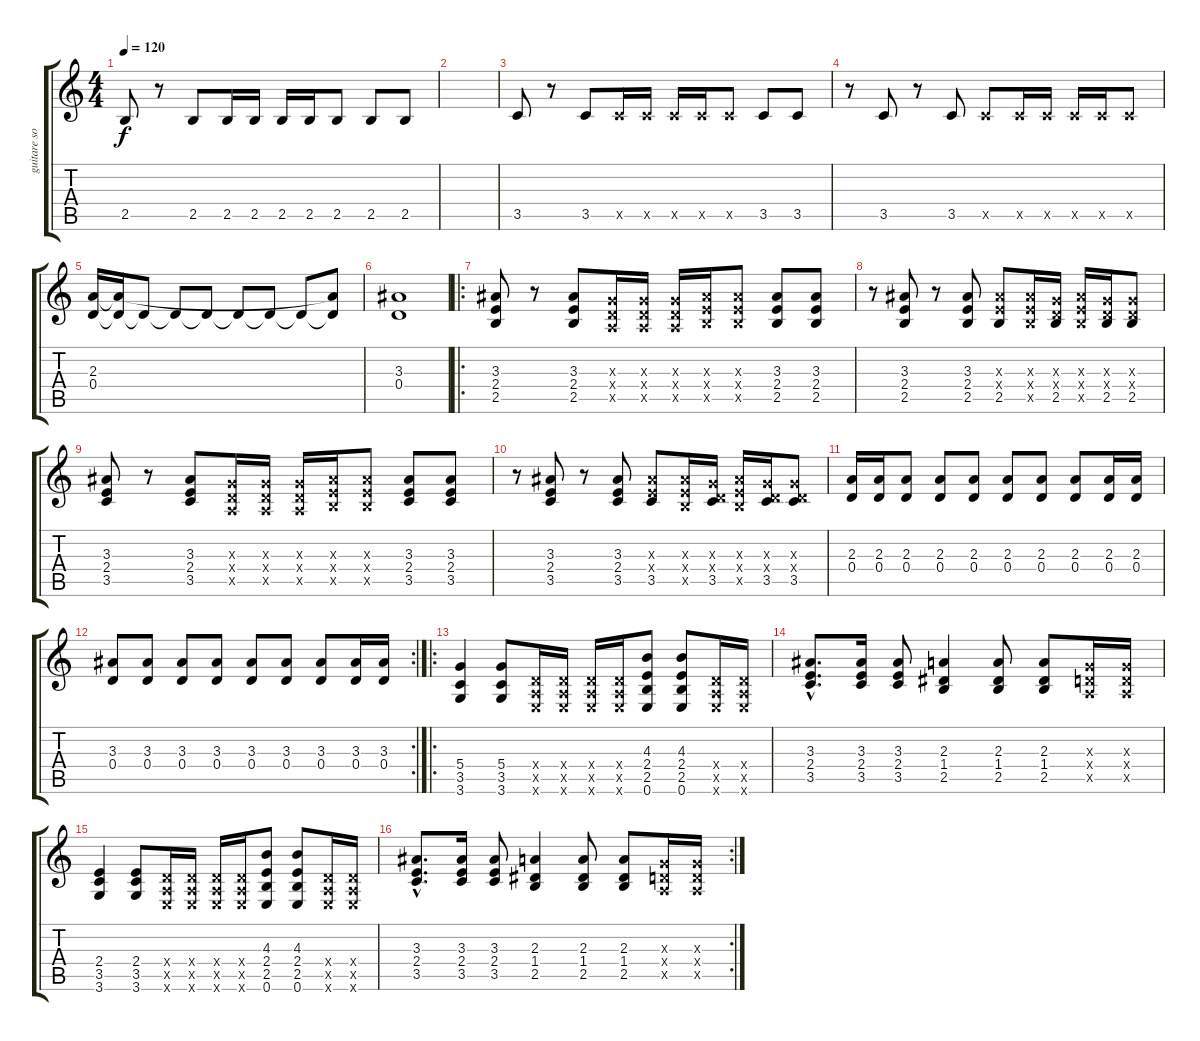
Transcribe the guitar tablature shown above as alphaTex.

\track ("guitare solo/rhytm" "guitare so") {instrument overdrivenguitar}
\staff {score tabs}
\tuning (E4 B3 G3 D3 A2 E2) {hide}
\ts (4 4)
\tempo 120
\clef g2
\ks c
2.5.8{dy f instrument overdrivenguitar} r.8 2.5.8 2.5.16 2.5.16 2.5.16 2.5.16 2.5.8 2.5.8 2.5.8 |
|
3.5.8 r.8 3.5.8 3.5{x}.16 3.5{x}.16 3.5{x}.16 3.5{x}.16 3.5{x}.8 3.5.8 3.5.8 |
r.8 3.5.8 r.8 3.5.8 3.5{x}.8 3.5{x}.16 3.5{x}.16 3.5{x}.16 3.5{x}.16 3.5{x}.8 |
(2.3 0.4).16 (2.3{t} 0.4{t}).16 0.4{t}.8 0.4{t}.8 0.4{t}.8 0.4{t}.8 0.4{t}.8 0.4{t}.8 (2.3{t} 0.4{t}).8 |
(3.3 0.4).1 |
\ro
(3.3 2.4 2.5).8 r.8 (3.3 2.4 2.5).8 (0.3{x} 0.4{x} 0.5{x}).16 (0.3{x} 0.4{x} 0.5{x}).16 (0.3{x} 0.4{x} 0.5{x}).16 (3.3{x} 2.4{x} 2.5{x}).16 (3.3{x} 2.4{x} 2.5{x}).8 (3.3 2.4 2.5).8 (3.3 2.4 2.5).8 |
r.8 (3.3 2.4 2.5).8 r.8 (3.3 2.4 2.5).8 (3.3{x} 2.4{x} 2.5).8 (3.3{x} 2.4{x} 2.5{x}).16 (0.3{x} 0.4{x} 2.5).16 (3.3{x} 2.4{x} 2.5{x}).16 (0.3{x} 0.4{x} 2.5).16 (0.3{x} 0.4{x} 2.5).8 |
(3.3 2.4 3.5).8 r.8 (3.3 2.4 3.5).8 (0.3{x} 0.4{x} 0.5{x}).16 (0.3{x} 0.4{x} 0.5{x}).16 (0.3{x} 0.4{x} 0.5{x}).16 (3.3{x} 2.4{x} 2.5{x}).16 (3.3{x} 2.4{x} 2.5{x}).8 (3.3 2.4 3.5).8 (3.3 2.4 3.5).8 |
r.8 (3.3 2.4 3.5).8 r.8 (3.3 2.4 3.5).8 (3.3{x} 2.4{x} 3.5).8 (3.3{x} 2.4{x} 2.5{x}).16 (0.3{x} 0.4{x} 3.5).16 (3.3{x} 2.4{x} 2.5{x}).16 (0.3{x} 0.4{x} 3.5).16 (0.3{x} 0.4{x} 3.5).8 |
(2.3 0.4).16 (2.3 0.4).16 (2.3 0.4).8 (2.3 0.4).8 (2.3 0.4).8 (2.3 0.4).8 (2.3 0.4).8 (2.3 0.4).8 (2.3 0.4).16 (2.3 0.4).16 |
\rc 2
(3.3 0.4).8 (3.3 0.4).8 (3.3 0.4).8 (3.3 0.4).8 (3.3 0.4).8 (3.3 0.4).8 (3.3 0.4).8 (3.3 0.4).16 (3.3 0.4).16 |
\ro
(5.4 3.5 3.6).4 (5.4 3.5 3.6).8 (0.4{x} 0.5{x} 0.6{x}).16 (0.4{x} 0.5{x} 0.6{x}).16 (0.4{x} 0.5{x} 0.6{x}).16 (0.4{x} 0.5{x} 0.6{x}).16 (4.3 2.4 2.5 0.6).8 (4.3 2.4 2.5 0.6).8 (0.4{x} 0.5{x} 0.6{x}).16 (0.4{x} 0.5{x} 0.6{x}).16 |
(3.3{hac} 2.4{hac} 3.5{hac}).8{d} (3.3 2.4 3.5).16 (3.3 2.4 3.5).8 (2.3 1.4 2.5).4 (2.3 1.4 2.5).8 (2.3 1.4 2.5).8 (0.3{x} 0.4{x} 0.5{x}).16 (0.3{x} 0.4{x} 0.5{x}).16 |
(2.4 3.5 3.6).4 (2.4 3.5 3.6).8 (0.4{x} 0.5{x} 0.6{x}).16 (0.4{x} 0.5{x} 0.6{x}).16 (0.4{x} 0.5{x} 0.6{x}).16 (0.4{x} 0.5{x} 0.6{x}).16 (4.3 2.4 2.5 0.6).8 (4.3 2.4 2.5 0.6).8 (0.4{x} 0.5{x} 0.6{x}).16 (0.4{x} 0.5{x} 0.6{x}).16 |
\rc 2
(3.3{hac} 2.4{hac} 3.5{hac}).8{d} (3.3 2.4 3.5).16 (3.3 2.4 3.5).8 (2.3 1.4 2.5).4 (2.3 1.4 2.5).8 (2.3 1.4 2.5).8 (0.3{x} 0.4{x} 0.5{x}).16 (0.3{x} 0.4{x} 0.5{x}).16
